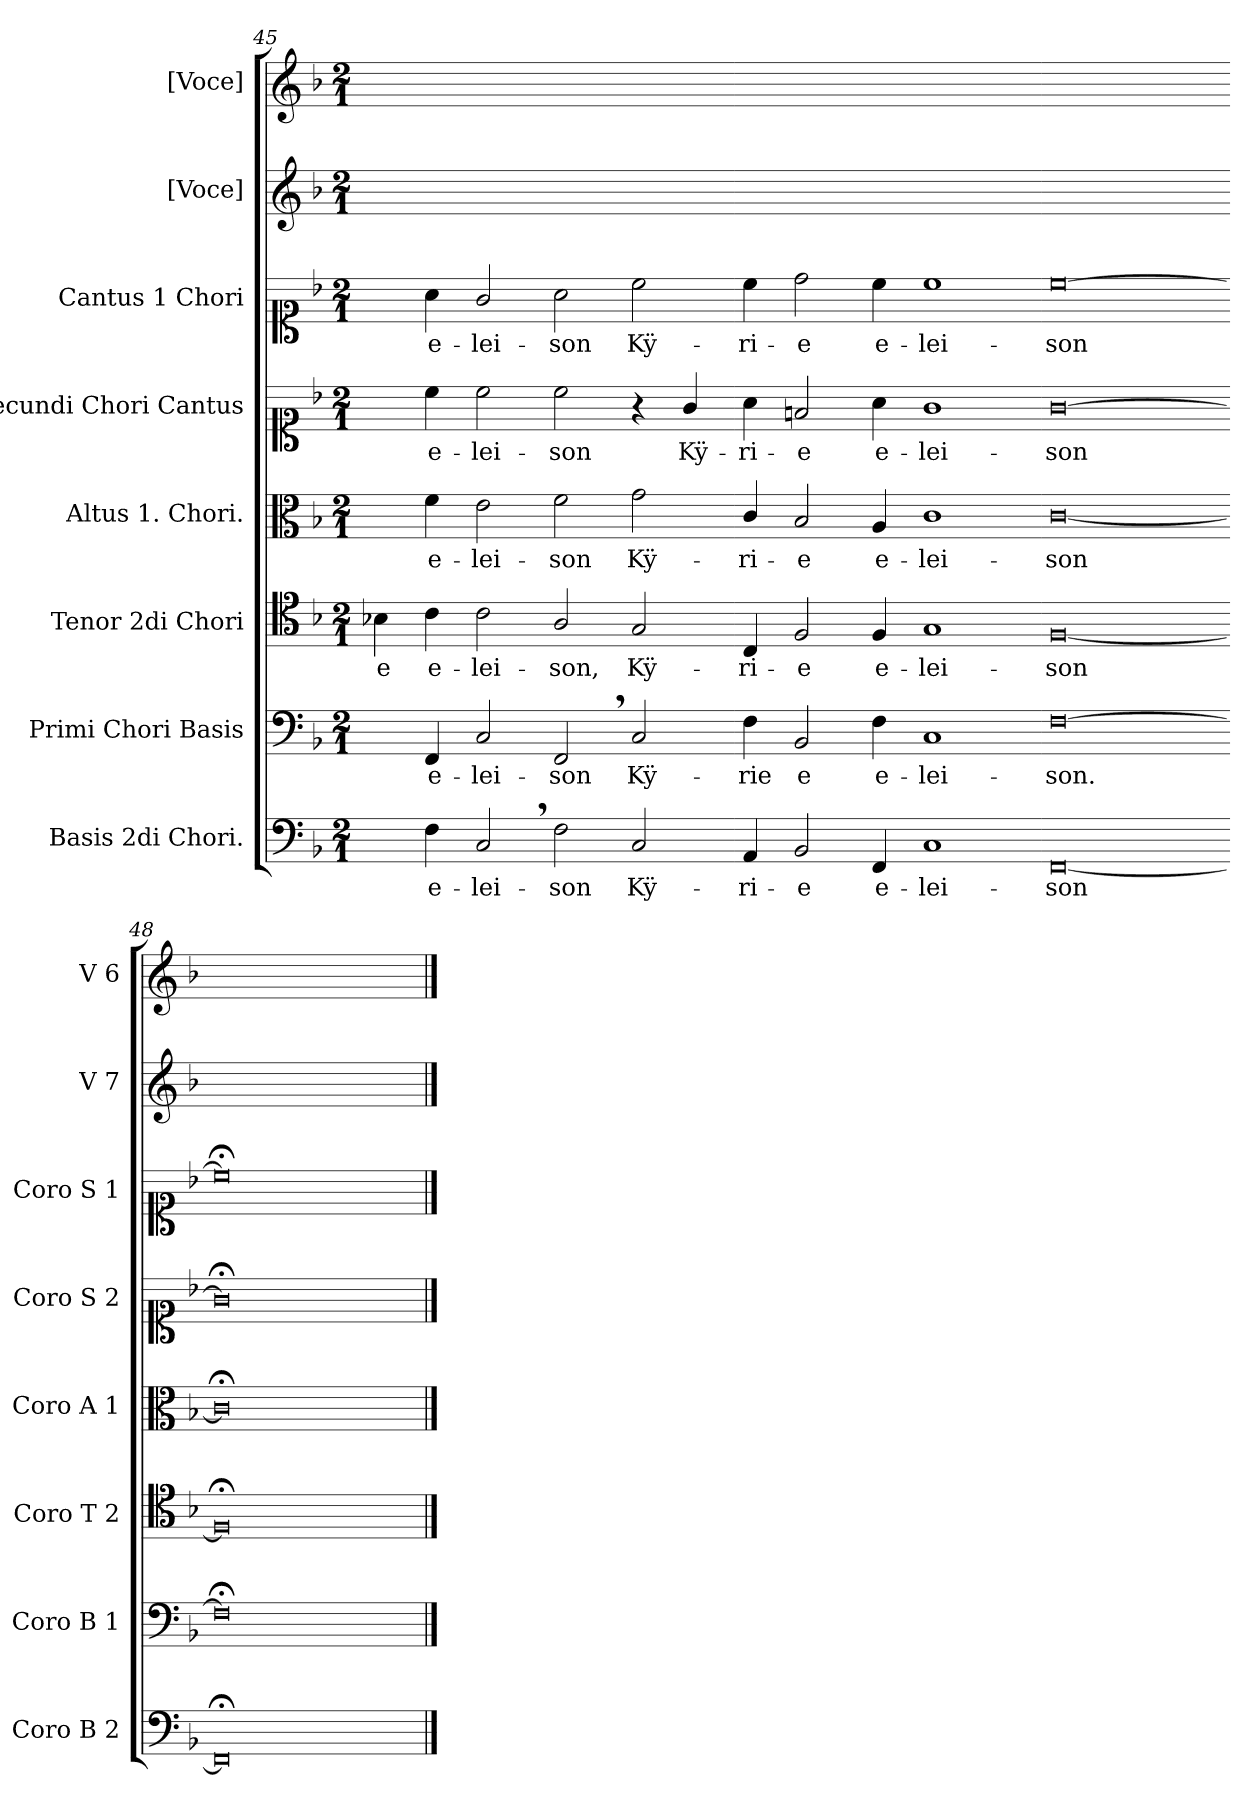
**kern	**text	**kern	**text	**kern	**text	**kern	**text	**kern	**text	**kern	**text	**kern	**kern
*part8	*part8	*part7	*part7	*part6	*part6	*part5	*part5	*part4	*part4	*part3	*part3	*part2	*part1
*staff8	*staff8	*staff7	*staff7	*staff6	*staff6	*staff5	*staff5	*staff4	*staff4	*staff3	*staff3	*staff2	*staff1
*I"Basis 2di Chori.	*	*I"Primi Chori Basis	*	*I"Tenor 2di Chori	*	*I"Altus 1. Chori.	*	*I"Secundi Chori Cantus	*	*I"Cantus 1 Chori	*	*I"[Voce]	*I"[Voce]
*I'Coro B 2	*	*I'Coro B 1	*	*I'Coro T 2	*	*I'Coro A 1	*	*I'Coro S 2	*	*I'Coro S 1	*	*I'V 7	*I'V 6
*clefF4	*	*clefF4	*	*clefC4	*	*clefC3	*	*clefC1	*	*clefC1	*	*clefG2	*clefG2
*k[b-]	*	*k[b-]	*	*k[b-]	*	*k[b-]	*	*k[b-]	*	*k[b-]	*	*k[b-]	*k[b-]
*	*	*	*	*	*	*	*	*	*	*	*	*F:	*F:
*M2/1	*	*M2/1	*	*M2/1	*	*M2/1	*	*M2/1	*	*M2/1	*	*M2/1	*M2/1
=45	=45	=45	=45	=45	=45	=45	=45	=45	=45	=45	=45	=45	=45
4ryy	.	4ryy	.	4B-X\	-e	4ryy	.	4ryy	.	4ryy	.	0ryy	0ryy
!	!	!	!LO:LY:i	!	!	!	!	!	!	!	!	!	!
4F\	e-	4FF/	e-	4c\	e-	4f\	e-	4cc\	e-	4a\	e-	.	.
!	!	!	!LO:LY:i	!	!	!	!	!	!	!	!	!	!
2C,/	-lei-	2C/	-lei-	2c\	-lei-	2e\	-lei-	2cc\	-lei-	2g/	-lei-	.	.
!	!	!	!LO:LY:i	!	!	!	!	!	!	!	!	!	!
2F\	-son	2FF,/	-son	2A/	-son,	2f\	-son	2cc\	-son	2a\	-son	.	.
!	!LO:LY:i	!	!	!	!LO:LY:i	!	!LO:LY:i	!	!	!	!LO:LY:i	!	!
2C/	Kÿ-	2C/	Kÿ-	2G/	Kÿ-	2g\	Kÿ-	4r	.	2cc\	Kÿ-	.	.
!	!	!	!	!	!	!	!	!	!LO:LY:i	!	!	!	!
.	.	.	.	.	.	.	.	4g/	Kÿ-	.	.	.	.
=46-	=46-	=46-	=46-	=46-	=46-	=46-	=46-	=46-	=46-	=46-	=46-	=46-	=46-
!	!LO:LY:i	!	!	!	!LO:LY:i	!	!LO:LY:i	!	!LO:LY:i	!	!LO:LY:i	!	!
4AA/	-ri-	4F\	-rie	4C/	-ri-	4c/	-ri-	4a\	-ri-	4cc\	-ri-	0ryy	0ryy
!	!LO:LY:i	!	!	!	!LO:LY:i	!	!LO:LY:i	!	!LO:LY:i	!	!LO:LY:i	!	!
2BB-/	-e	2BB-/	e	2F/	-e	2B-/	-e	2fn/	-e	2dd\	-e	.	.
!	!LO:LY:i	!	!	!	!LO:LY:i	!	!LO:LY:i	!	!LO:LY:i	!	!LO:LY:i	!	!
4FF/	e-	4F\	e-	4F/	e-	4A/	e-	4a\	e-	4cc\	e-	.	.
!	!LO:LY:i	!	!	!	!LO:LY:i	!	!LO:LY:i	!	!LO:LY:i	!	!LO:LY:i	!	!
1C	-lei-	1C	-lei-	1G	-lei-	1c	-lei-	1g	-lei-	1cc	-lei-	.	.
=47-	=47-	=47-	=47-	=47-	=47-	=47-	=47-	=47-	=47-	=47-	=47-	=47-	=47-
!	!LO:LY:i	!	!	!	!LO:LY:i	!	!LO:LY:i	!	!LO:LY:i	!	!LO:LY:i	!	!
[0FF	-son	[0F	-son.	[0F	-son	[0c/	-son	[0g	-son	[0cc	-son	0ryy	0ryy
=48-	=48-	=48-	=48-	=48-	=48-	=48-	=48-	=48-	=48-	=48-	=48-	=48-	=48-
0FF;<]	.	0F;<]	.	0F;<]	.	0c;</]	.	0g;<]	.	0cc;<]	.	0ryy	0ryy
==	==	==	==	==	==	==	==	==	==	==	==	==	==
*-	*-	*-	*-	*-	*-	*-	*-	*-	*-	*-	*-	*-	*-
